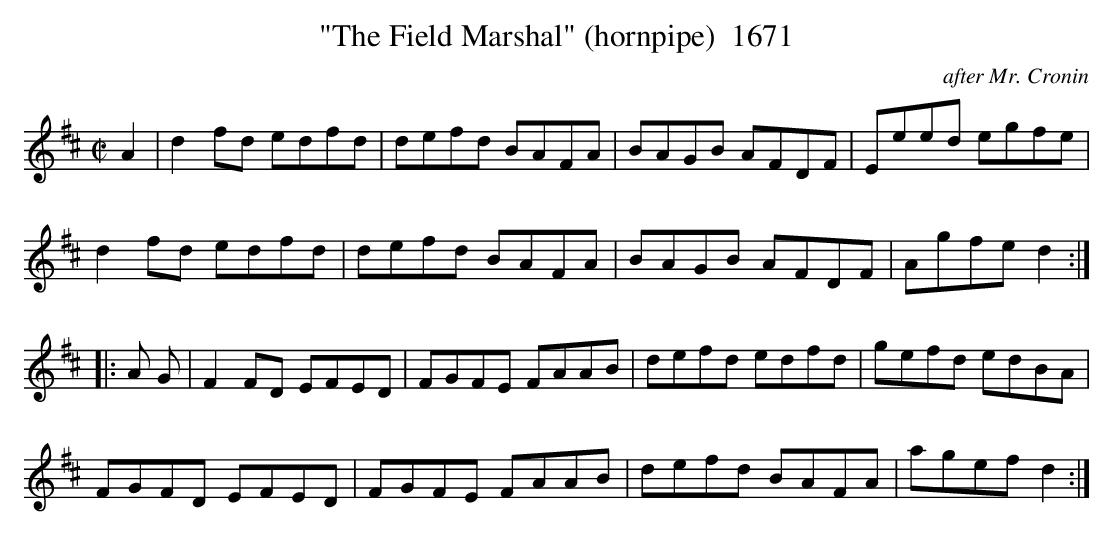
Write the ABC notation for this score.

X:1
T:"The Field Marshal" (hornpipe)  1671
C:after Mr. Cronin
BRENNAN July 2003 (HTTP://WWW.SOSYOURMOM.COM)
M:C|
L:1/8
K:D
A2|d2fd edfd|defd BAFA|BAGB AFDF|Eeed egfe|
d2fd edfd|defd BAFA|BAGB AFDF|Agfe d2:|
|:A G|F2FD EFED|FGFE FAAB|defd edfd|gefd edBA|
FGFD EFED|FGFE FAAB|defd BAFA|agef d2:|
